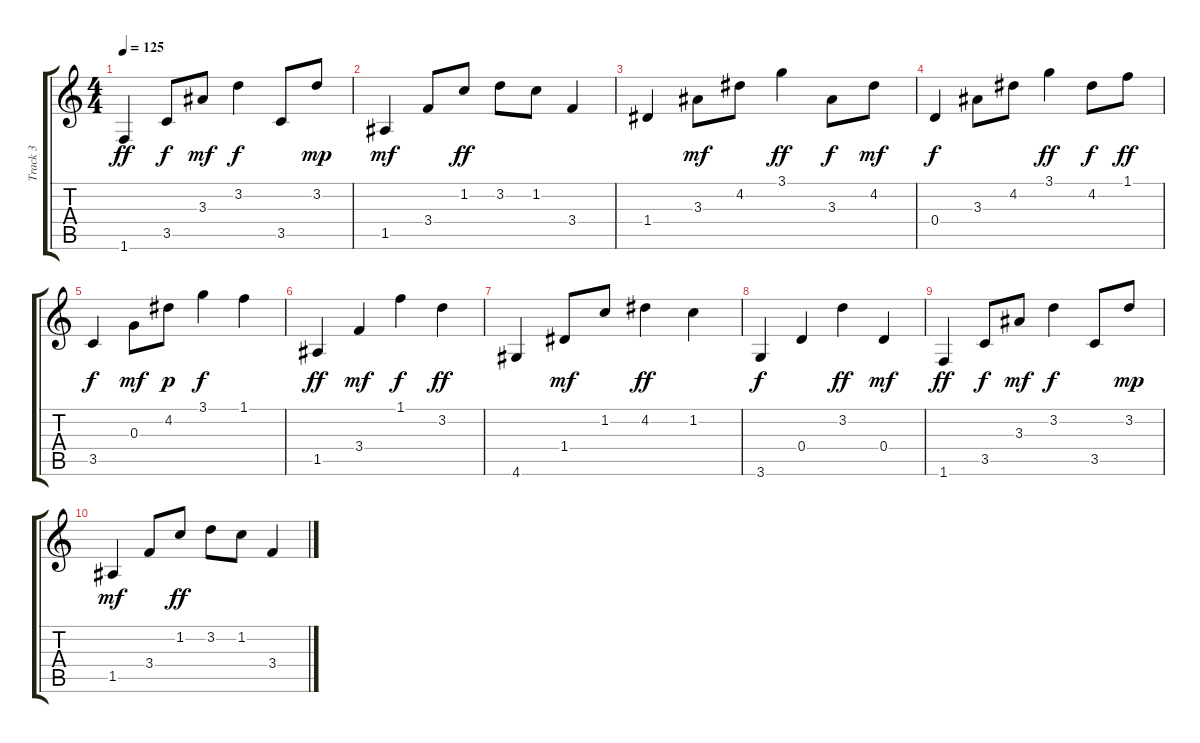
\track ("Track 3" "Track 3") {instrument acousticguitarsteel}
\staff {score tabs}
\tuning (E4 B3 G3 D3 A2 E2) {hide}
\ts (4 4)
\tempo 125
\clef g2
\ks c
1.6.4{dy ff} 3.5.8{dy f} 3.3.8{dy mf} 3.2.4{dy f} 3.5.8 3.2.8{dy mp} |
1.5.4{dy mf} 3.4.8 1.2.8{dy ff} 3.2.8 1.2.8 3.4.4 |
1.4.4 3.3.8{dy mf} 4.2.8 3.1.4{dy ff} 3.3.8{dy f} 4.2.8{dy mf} |
0.4.4{dy f} 3.3.8 4.2.8 3.1.4{dy ff} 4.2.8{dy f} 1.1.8{dy ff} |
3.5.4{dy f} 0.3.8{dy mf} 4.2.8{dy p} 3.1.4{dy f} 1.1.4 |
1.5.4{dy ff} 3.4.4{dy mf} 1.1.4{dy f} 3.2.4{dy ff} |
4.6.4 1.4.8{dy mf} 1.2.8 4.2.4{dy ff} 1.2.4 |
3.6.4{dy f} 0.4.4 3.2.4{dy ff} 0.4.4{dy mf} |
1.6.4{dy ff} 3.5.8{dy f} 3.3.8{dy mf} 3.2.4{dy f} 3.5.8 3.2.8{dy mp} |
1.5.4{dy mf} 3.4.8 1.2.8{dy ff} 3.2.8 1.2.8 3.4.4
